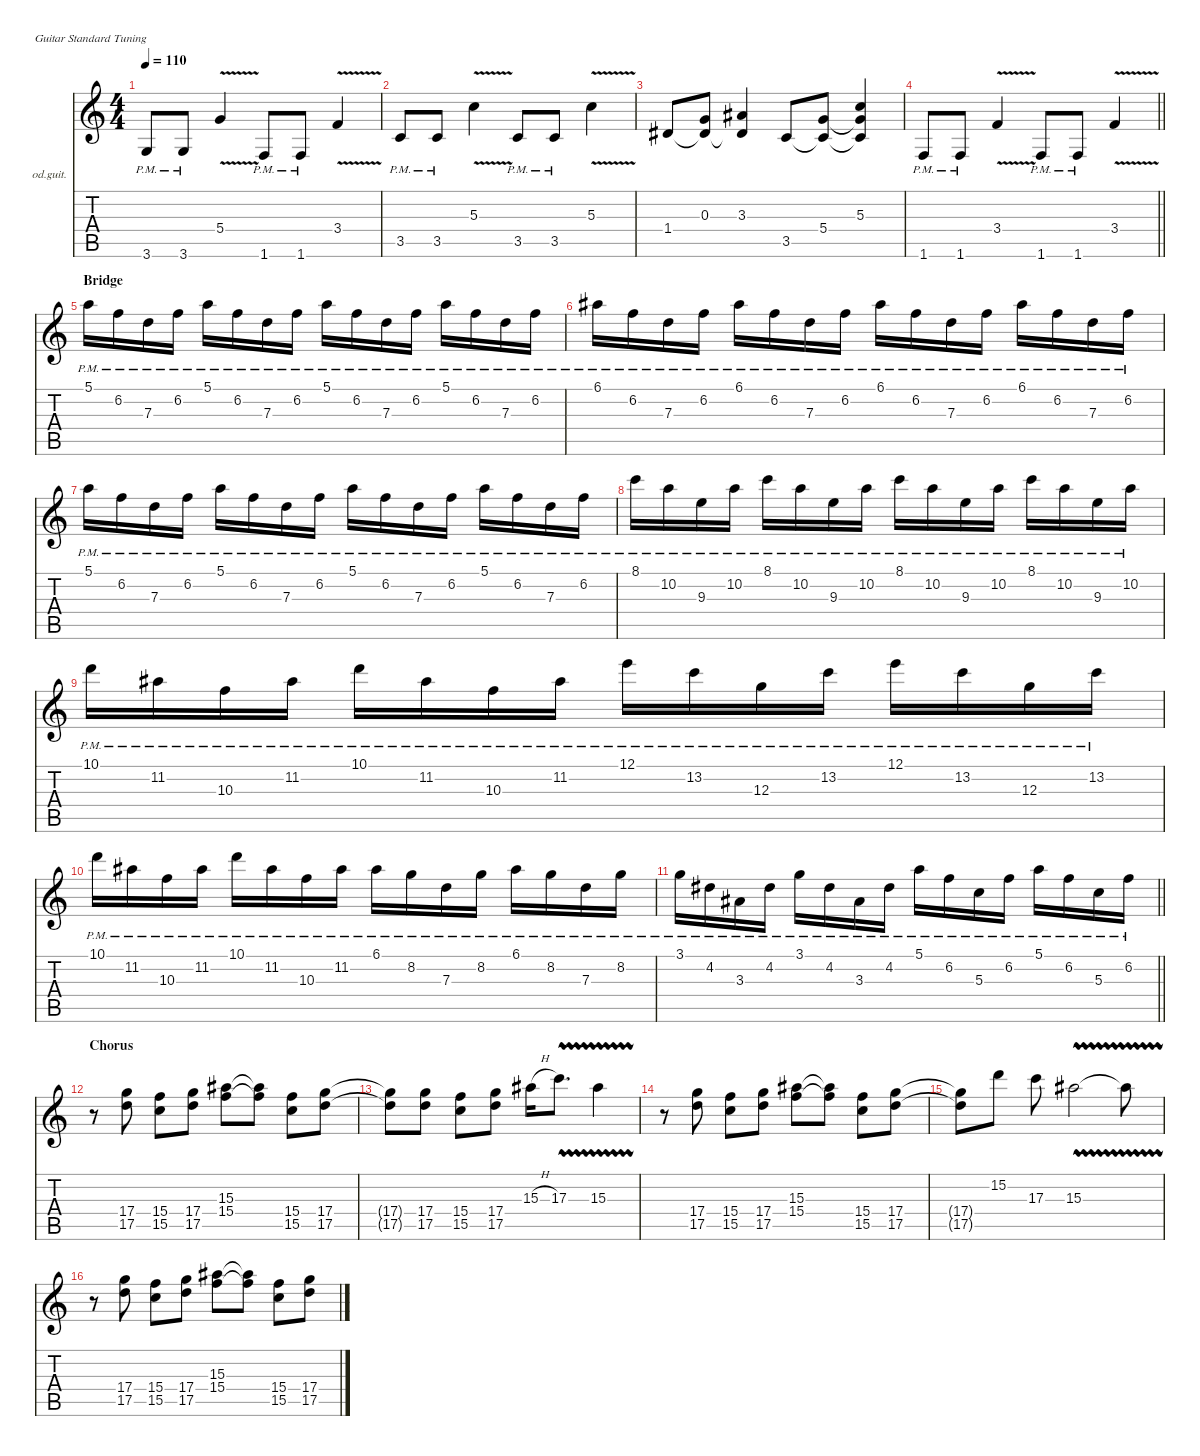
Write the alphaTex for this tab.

\defaultSystemsLayout 4
\hideDynamics
\bracketExtendMode nobrackets
\firstSystemTrackNameOrientation horizontal
\otherSystemsTrackNameOrientation horizontal
\track ("Gitar 1" "od.guit.") {instrument overdrivenguitar}
\staff {score tabs}
\tuning (E4 B3 G3 D3 A2 E2)
\ts (4 4)
\tempo 110
\clef g2
\ks c
3.6{pm}.8{dy f} 3.6{pm}.8 5.4{v}.4 1.6{pm}.8 1.6{pm}.8 3.4{v}.4 |
3.5{pm}.8 3.5{pm}.8 5.3{v}.4 3.5{pm}.8 3.5{pm}.8 5.3{v}.4 |
1.4.8 (0.3 1.4{t}).8 (3.3 1.4{t}).4 3.5.8 (5.4 3.5{t}).8 (5.3 5.4{t} 3.5{t}).4 |
\barLineRight lightlight
1.6{pm}.8 1.6{pm}.8 3.4{v}.4 1.6{pm}.8 1.6{pm}.8 3.4{v}.4 |
\section ("" "Bridge")
5.1{pm}.16 6.2{pm}.16 7.3{pm}.16 6.2{pm}.16 5.1{pm}.16 6.2{pm}.16 7.3{pm}.16 6.2{pm}.16 5.1{pm}.16 6.2{pm}.16 7.3{pm}.16 6.2{pm}.16 5.1{pm}.16 6.2{pm}.16 7.3{pm}.16 6.2{pm}.16 |
6.1{pm}.16 6.2{pm}.16 7.3{pm}.16 6.2{pm}.16 6.1{pm}.16 6.2{pm}.16 7.3{pm}.16 6.2{pm}.16 6.1{pm}.16 6.2{pm}.16 7.3{pm}.16 6.2{pm}.16 6.1{pm}.16 6.2{pm}.16 7.3{pm}.16 6.2{pm}.16 |
5.1{pm}.16 6.2{pm}.16 7.3{pm}.16 6.2{pm}.16 5.1{pm}.16 6.2{pm}.16 7.3{pm}.16 6.2{pm}.16 5.1{pm}.16 6.2{pm}.16 7.3{pm}.16 6.2{pm}.16 5.1{pm}.16 6.2{pm}.16 7.3{pm}.16 6.2{pm}.16 |
8.1{pm}.16 10.2{pm}.16 9.3{pm}.16 10.2{pm}.16 8.1{pm}.16 10.2{pm}.16 9.3{pm}.16 10.2{pm}.16 8.1{pm}.16 10.2{pm}.16 9.3{pm}.16 10.2{pm}.16 8.1{pm}.16 10.2{pm}.16 9.3{pm}.16 10.2{pm}.16 |
10.1{pm}.16 11.2{pm}.16 10.3{pm}.16 11.2{pm}.16 10.1{pm}.16 11.2{pm}.16 10.3{pm}.16 11.2{pm}.16 12.1{pm}.16 13.2{pm}.16 12.3{pm}.16 13.2{pm}.16 12.1{pm}.16 13.2{pm}.16 12.3{pm}.16 13.2{pm}.16 |
10.1{pm}.16 11.2{pm}.16 10.3{pm}.16 11.2{pm}.16 10.1{pm}.16 11.2{pm}.16 10.3{pm}.16 11.2{pm}.16 6.1{pm}.16 8.2{pm}.16 7.3{pm}.16 8.2{pm}.16 6.1{pm}.16 8.2{pm}.16 7.3{pm}.16 8.2{pm}.16 |
\barLineRight lightlight
3.1{pm}.16 4.2{pm}.16 3.3{pm}.16 4.2{pm}.16 3.1{pm}.16 4.2{pm}.16 3.3{pm}.16 4.2{pm}.16 5.1{pm}.16 6.2{pm}.16 5.3{pm}.16 6.2{pm}.16 5.1{pm}.16 6.2{pm}.16 5.3{pm}.16 6.2{pm}.16 |
\section ("" "Chorus")
r.8 (17.4 17.5).8 (15.4 15.5).8 (17.4 17.5).8 (15.3 15.4).8 (15.3{t} 15.4{t}).8 (15.4 15.5).8 (17.4 17.5).8 |
(17.4{t} 17.5{t}).8 (17.4 17.5).8 (15.4 15.5).8 (17.4 17.5).8 15.3{h}.16 17.3{vw}.8{d} 15.3{vw}.4 |
r.8 (17.4 17.5).8 (15.4 15.5).8 (17.4 17.5).8 (15.3 15.4).8 (15.3{t} 15.4{t}).8 (15.4 15.5).8 (17.4 17.5).8 |
(17.4{t} 17.5{t}).8 15.2.8 17.3.8 15.3{vw}.2 15.3{t}.8 |
r.8 (17.4 17.5).8 (15.4 15.5).8 (17.4 17.5).8 (15.3 15.4).8 (15.3{t} 15.4{t}).8 (15.4 15.5).8 (17.4 17.5).8
